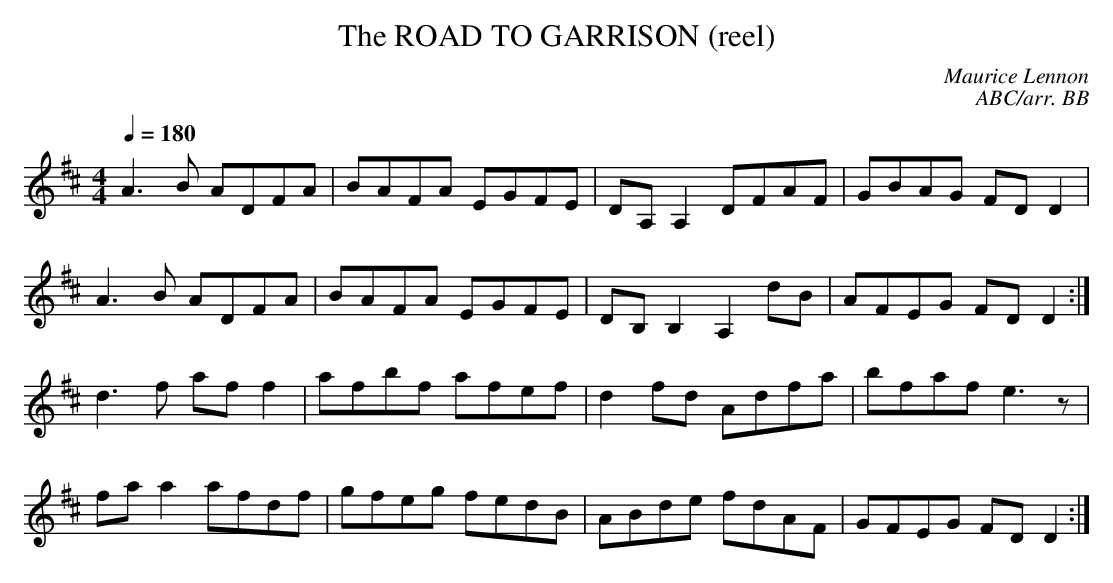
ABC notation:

X:1
T:ROAD TO GARRISON (reel), The
C:Maurice Lennon
C:ABC/arr. BB
M:4/4
L:1/8
Q:1/4=180
K:D
A3B ADFA|BAFA EGFE|DA, A,2 DFAF|GBAG FDD2|
A3B ADFA|BAFA EGFE|DB, B,2 A,2dB|AFEG FDD2 :|
d3f aff2|afbf afef|d2fd Adfa|bfaf e3z|
faa2 afdf|gfeg fedB|ABde fdAF|GFEG FDD2 :|
